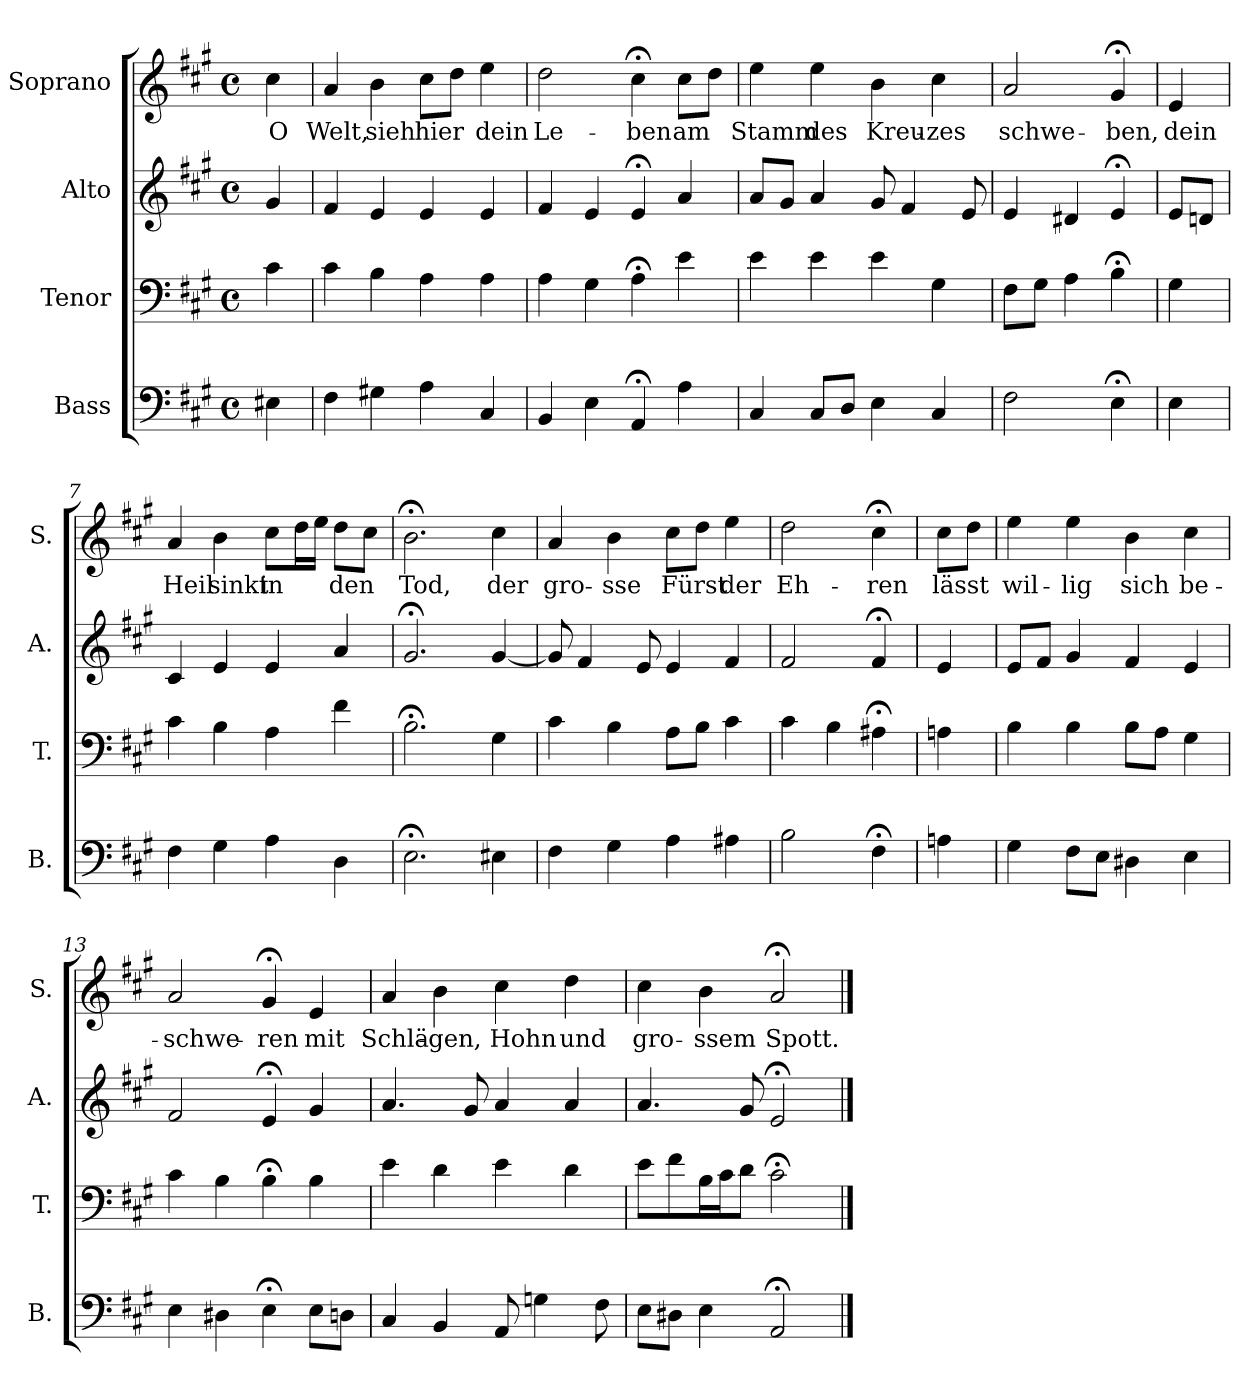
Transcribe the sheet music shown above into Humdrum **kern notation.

**kern	**kern	**kern	**kern	**text
*part4	*part3	*part2	*part1	*part1
*staff4	*staff3	*staff2	*staff1	*staff1
*I"Bass	*I"Tenor	*I"Alto	*I"Soprano	*
*I'B.	*I'T.	*I'A.	*I'S.	*
*clefF4	*clefF4	*clefG2	*clefG2	*
*k[f#c#g#]	*k[f#c#g#]	*k[f#c#g#]	*k[f#c#g#]	*
*A:	*A:	*A:	*A:	*
*M4/4	*M4/4	*M4/4	*M4/4	*
*met(c)	*met(c)	*met(c)	*met(c)	*
=1	=1	=1	=1	=1
!	!	!	!	!LO:LY:b
4E#X\	4c#\	4g#/	4cc#\	O
=2	=2	=2	=2	=2
!	!	!	!	!LO:LY:b
4F#\	4c#\	4f#/	4a/	Welt,
!	!	!	!	!LO:LY:b
4G#X\	4B\	4e/	4b\	sieh'
!	!	!	!	!LO:LY:b
4A\	4A\	4e/	8cc#\L	hier
.	.	.	8dd\J	.
!	!	!	!	!LO:LY:b
4C#/	4A\	4e/	4ee\	dein
=3	=3	=3	=3	=3
!	!	!	!	!LO:LY:b
4BB/	4A\	4f#/	2dd\	Le-
4E\	4G#\	4e/	.	.
!	!	!	!	!LO:LY:b
4AA;</	4A;<\	4e;</	4cc#;<\	-ben
!	!	!	!	!LO:LY:b
4A\	4e\	4a/	8cc#\L	am
.	.	.	8dd\J	.
=4	=4	=4	=4	=4
!	!	!	!	!LO:LY:b
4C#/	4e\	8a/L	4ee\	Stamm
.	.	8g#/J	.	.
!	!	!	!	!LO:LY:b
8C#/L	4e\	4a/	4ee\	des
8D/J	.	.	.	.
!	!	!	!	!LO:LY:b
4E\	4e\	8g#/	4b\	Kreu-
.	.	4f#/	.	.
!	!	!	!	!LO:LY:b
4C#/	4G#\	.	4cc#\	-zes
.	.	8e/	.	.
=5	=5	=5	=5	=5
!	!	!	!	!LO:LY:b
2F#\	8F#\L	4e/	2a/	schwe-
.	8G#\J	.	.	.
.	4A\	4d#X/	.	.
!	!	!	!	!LO:LY:b
4E;<\	4B;<\	4e;</	4g#;</	-ben,
!!LO:LB:g=z
=6	=6	=6	=6	=6
!	!	!	!	!LO:LY:b
4E\	4G#\	8e/L	4e/	dein
.	.	8dn/J	.	.
=7	=7	=7	=7	=7
!	!	!	!	!LO:LY:b
4F#\	4c#\	4c#/	4a/	Heil
!	!	!	!	!LO:LY:b
4G#\	4B\	4e/	4b\	sinkt
!	!	!	!	!LO:LY:b
4A\	4A\	4e/	8cc#\L	in
.	.	.	16dd\L	.
.	.	.	16ee\JJ	.
!	!	!	!	!LO:LY:b
4D\	4f#\	4a/	8dd\L	den
.	.	.	8cc#\J	.
=8	=8	=8	=8	=8
!	!	!	!	!LO:LY:b
2.E;<\	2.B;<\	2.g#;</	2.b;<\	Tod,
!	!	!	!	!LO:LY:b
4E#X\	4G#\	[4g#/	4cc#\	der
=9	=9	=9	=9	=9
!	!	!	!	!LO:LY:b
4F#\	4c#\	8g#/]	4a/	gro-
.	.	4f#/	.	.
!	!	!	!	!LO:LY:b
4G#\	4B\	.	4b\	-sse
.	.	8e/	.	.
!	!	!	!	!LO:LY:b
4A\	8A\L	4e/	8cc#\L	Fürst
.	8B\J	.	8dd\J	.
!	!	!	!	!LO:LY:b
4A#X\	4c#\	4f#/	4ee\	der
=10	=10	=10	=10	=10
!	!	!	!	!LO:LY:b
2B\	4c#\	2f#/	2dd\	Eh-
.	4B\	.	.	.
!	!	!	!	!LO:LY:b
4F#;<\	4A#X;<\	4f#;</	4cc#;<\	-ren
!!LO:PB:g=z
=11	=11	=11	=11	=11
!	!	!	!	!LO:LY:b
4An\	4An\	4e/	8cc#\L	lässt
.	.	.	8dd\J	.
=12	=12	=12	=12	=12
!	!	!	!	!LO:LY:b
4G#\	4B\	8e/L	4ee\	wil-
.	.	8f#/J	.	.
!	!	!	!	!LO:LY:b
8F#\L	4B\	4g#/	4ee\	-lig
8E\J	.	.	.	.
!	!	!	!	!LO:LY:b
4D#X\	8B\L	4f#/	4b\	sich
.	8A\J	.	.	.
!	!	!	!	!LO:LY:b
4E\	4G#\	4e/	4cc#\	be-
=13	=13	=13	=13	=13
!	!	!	!	!LO:LY:b
4E\	4c#\	2f#/	2a/	-schwe-
4D#X\	4B\	.	.	.
!	!	!	!	!LO:LY:b
4E;<\	4B;<\	4e;</	4g#;</	-ren
!	!	!	!	!LO:LY:b
8E\L	4B\	4g#/	4e/	mit
8Dn\J	.	.	.	.
=14	=14	=14	=14	=14
!	!	!	!	!LO:LY:b
4C#/	4e\	4.a/	4a/	Schlä-
!	!	!	!	!LO:LY:b
4BB/	4d\	.	4b\	-gen,
.	.	8g#/	.	.
!	!	!	!	!LO:LY:b
8AA/	4e\	4a/	4cc#\	Hohn
4Gn\	.	.	.	.
!	!	!	!	!LO:LY:b
.	4d\	4a/	4dd\	und
8F#\	.	.	.	.
=15	=15	=15	=15	=15
!	!	!	!	!LO:LY:b
8E\L	8e\L	4.a/	4cc#\	gro-
8D#X\J	8f#\	.	.	.
!	!	!	!	!LO:LY:b
4E\	16B\L	.	4b\	-ssem
.	16c#\J	.	.	.
.	8d\J	8g#/	.	.
!	!	!	!	!LO:LY:b
2AA;</	2c#;<\	2e;</	2a;</	Spott.
==	==	==	==	==
*-	*-	*-	*-	*-
